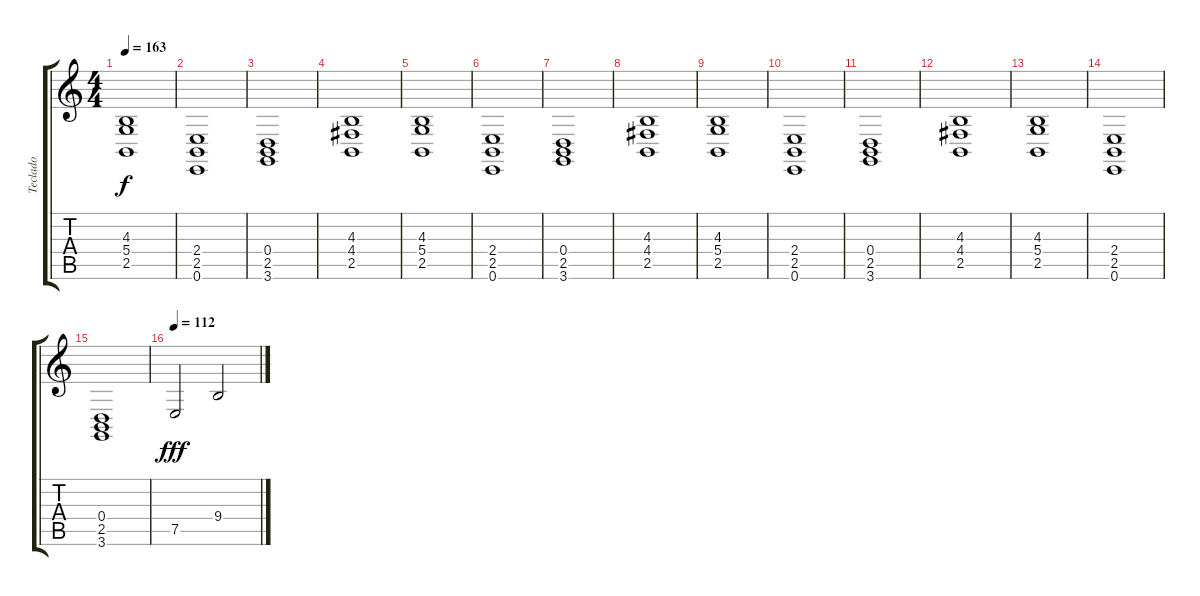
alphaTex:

\track ("Teclado" "Teclado") {instrument stringensemble2}
\staff {score tabs}
\tuning (E4 B3 G3 D3 A2 E2) {hide}
\ts (4 4)
\tempo 163
\clef g2
\ks c
(4.3 5.4 2.5).1{dy f} |
(2.4 2.5 0.6).1 |
(0.4 2.5 3.6).1 |
(4.3 4.4 2.5).1 |
(4.3 5.4 2.5).1 |
(2.4 2.5 0.6).1 |
(0.4 2.5 3.6).1 |
(4.3 4.4 2.5).1 |
(4.3 5.4 2.5).1 |
(2.4 2.5 0.6).1 |
(0.4 2.5 3.6).1 |
(4.3 4.4 2.5).1 |
(4.3 5.4 2.5).1 |
(2.4 2.5 0.6).1 |
(0.4 2.5 3.6).1 |
\tempo 112
7.5.2{dy fff} 9.4.2
